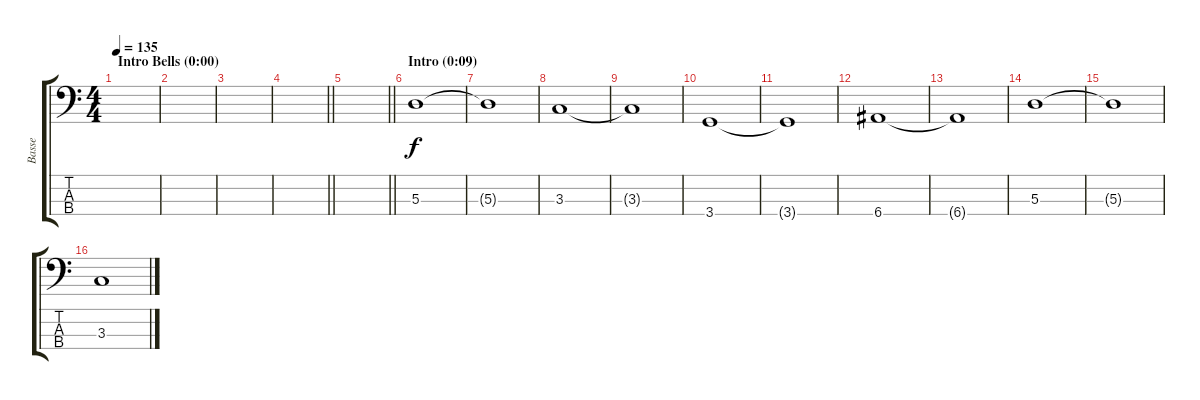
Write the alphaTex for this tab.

\track ("Basse" "Basse") {instrument electricbasspick}
\staff {score tabs}
\tuning (G2 D2 A1 E1) {hide}
\ts (4 4)
\section ("" "Intro Bells (0:00)")
\tempo 135
\clef f4
\ks c
|
|
|
\barLineRight lightlight
|
\barLineRight lightlight
|
\section ("" "Intro (0:09)")
5.3.1 |
5.3{t}.1 |
3.3.1 |
3.3{t}.1 |
3.4.1 |
3.4{t}.1 |
6.4.1 |
6.4{t}.1 |
5.3.1 |
5.3{t}.1 |
3.3.1
